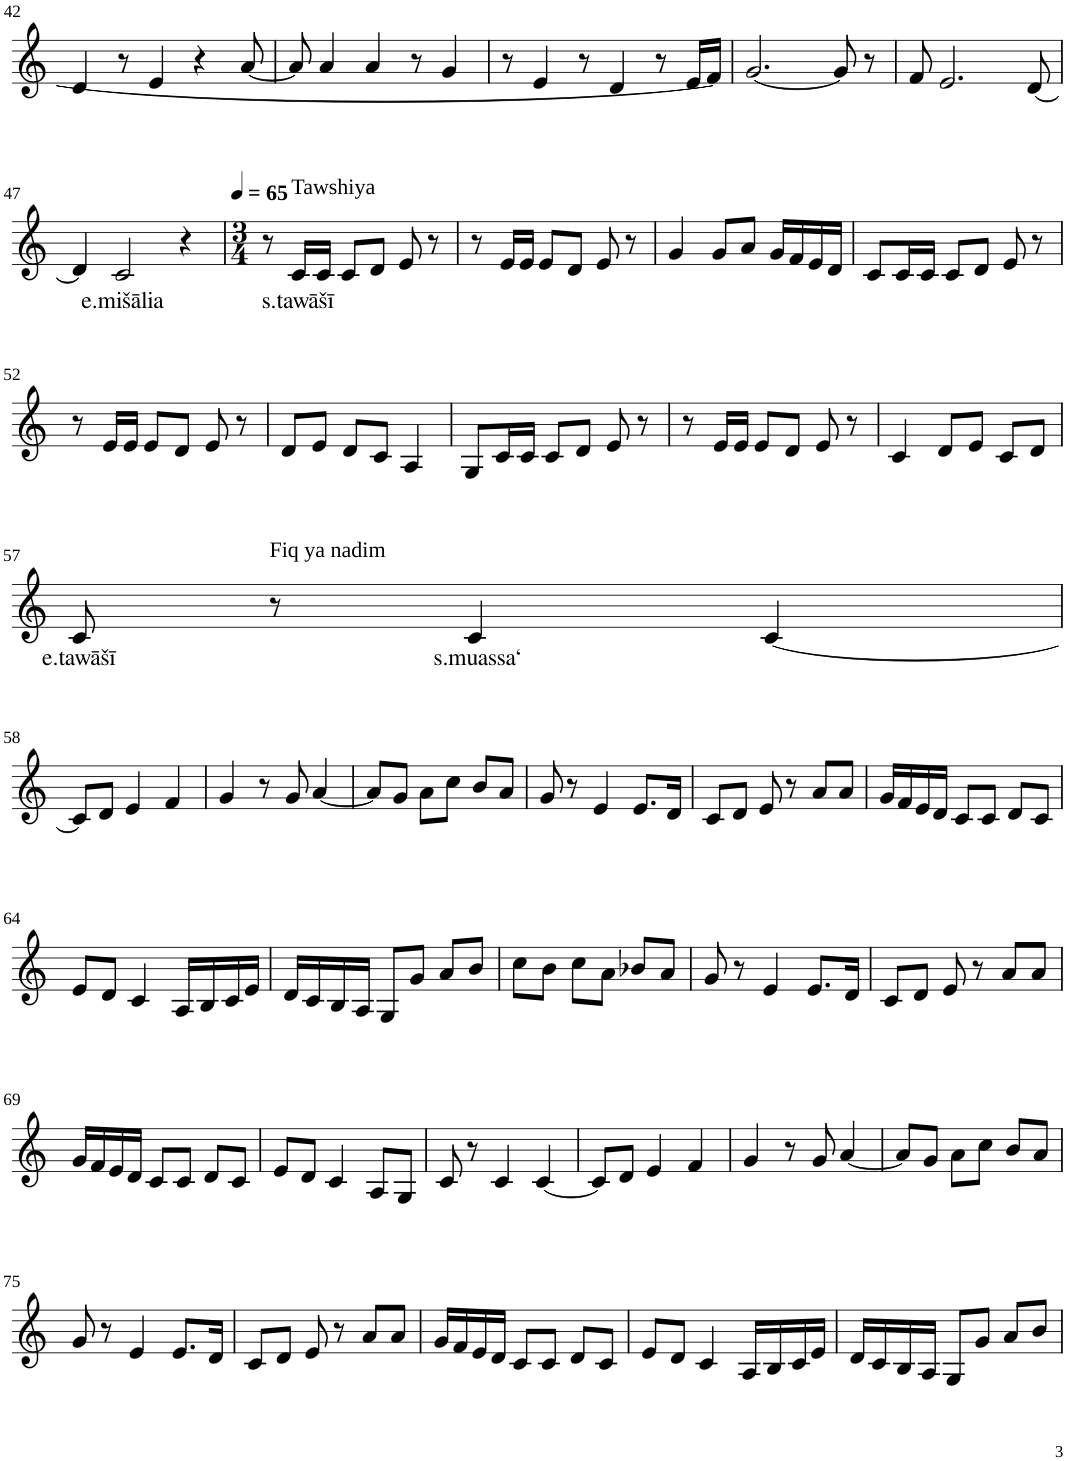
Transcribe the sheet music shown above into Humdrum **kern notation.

**kern	**text
*part1	*part1
*staff1	*staff1
*I"Violin	*
!!LO:PB:g=z
*clefG2	*
*k[]	*
*M4/4	*
=42	=42
4d/	.
8r	.
4e/	.
4r	.
[8a/	.
=43	=43
8a/]	.
4a/	.
4a/	.
8r	.
4g/	.
=44	=44
8r	.
4e/	.
8r	.
4d/	.
8r	.
16e/LL	.
16f/JJ]	.
=45	=45
[2.g/	.
8g/]	.
8r	.
=46	=46
8f/	.
2.e/	.
[8d/	.
!!LO:LB:g=z
=47	=47
4d/]	.
!	!LO:LY:b
2c/	e.mišālia
4r	.
=48	=48
*M3/4	*
*MM65	*
8r	.
!LO:TX:a:t=Tawshiya	!
!	!LO:LY:b
16c/LL	s.tawāšī
16c/JJ	.
8c/L	.
8d/J	.
8e/	.
8r	.
=49	=49
8r	.
16e/LL	.
16e/JJ	.
8e/L	.
8d/J	.
8e/	.
8r	.
=50	=50
4g/	.
8g/L	.
8a/J	.
16g/LL	.
16f/	.
16e/	.
16d/JJ	.
=51	=51
8c/L	.
16c/L	.
16c/JJ	.
8c/L	.
8d/J	.
8e/	.
8r	.
!!LO:LB:g=z
=52	=52
8r	.
16e/LL	.
16e/JJ	.
8e/L	.
8d/J	.
8e/	.
8r	.
=53	=53
8d/L	.
8e/J	.
8d/L	.
8c/J	.
4A/	.
=54	=54
8G/L	.
16c/L	.
16c/JJ	.
8c/L	.
8d/J	.
8e/	.
8r	.
=55	=55
8r	.
16e/LL	.
16e/JJ	.
8e/L	.
8d/J	.
8e/	.
8r	.
=56	=56
4c/	.
8d/L	.
8e/J	.
8c/L	.
8d/J	.
!!LO:LB:g=z
=57	=57
!	!LO:LY:b
8c/	e.tawāšī
!LO:TX:a:t=Fiq ya nadim	!
8r	.
!	!LO:LY:b
4c/	s.muassa‘
[4c/	.
!!LO:LB:g=z
=58	=58
8c/L]	.
8d/J	.
4e/	.
4f/	.
=59	=59
4g/	.
8r	.
8g/	.
[4a/	.
=60	=60
8a/L]	.
8g/J	.
8a\L	.
8cc\J	.
8b/L	.
8a/J	.
=61	=61
8g/	.
8r	.
4e/	.
8.e/L	.
16d/Jk	.
=62	=62
8c/L	.
8d/J	.
8e/	.
8r	.
8a/L	.
8a/J	.
=63	=63
16g/LL	.
16f/	.
16e/	.
16d/JJ	.
8c/L	.
8c/J	.
8d/L	.
8c/J	.
!!LO:LB:g=z
=64	=64
8e/L	.
8d/J	.
4c/	.
16A/LL	.
16B/	.
16c/	.
16e/JJ	.
=65	=65
16d/LL	.
16c/	.
16B/	.
16A/JJ	.
8G/L	.
8g/J	.
8a/L	.
8b/J	.
=66	=66
8cc\L	.
8b\J	.
8cc\L	.
8a\J	.
8b-X/L	.
8a/J	.
=67	=67
8g/	.
8r	.
4e/	.
8.e/L	.
16d/Jk	.
=68	=68
8c/L	.
8d/J	.
8e/	.
8r	.
8a/L	.
8a/J	.
!!LO:LB:g=z
=69	=69
16g/LL	.
16f/	.
16e/	.
16d/JJ	.
8c/L	.
8c/J	.
8d/L	.
8c/J	.
=70	=70
8e/L	.
8d/J	.
4c/	.
8A/L	.
8G/J	.
=71	=71
8c/	.
8r	.
4c/	.
[4c/	.
=72	=72
8c/L]	.
8d/J	.
4e/	.
4f/	.
=73	=73
4g/	.
8r	.
8g/	.
[4a/	.
=74	=74
8a/L]	.
8g/J	.
8a\L	.
8cc\J	.
8b/L	.
8a/J	.
!!LO:LB:g=z
=75	=75
8g/	.
8r	.
4e/	.
8.e/L	.
16d/Jk	.
=76	=76
8c/L	.
8d/J	.
8e/	.
8r	.
8a/L	.
8a/J	.
=77	=77
16g/LL	.
16f/	.
16e/	.
16d/JJ	.
8c/L	.
8c/J	.
8d/L	.
8c/J	.
=78	=78
8e/L	.
8d/J	.
4c/	.
16A/LL	.
16B/	.
16c/	.
16e/JJ	.
=79	=79
16d/LL	.
16c/	.
16B/	.
16A/JJ	.
8G/L	.
8g/J	.
8a/L	.
8b/J	.
=	=
*-	*-
